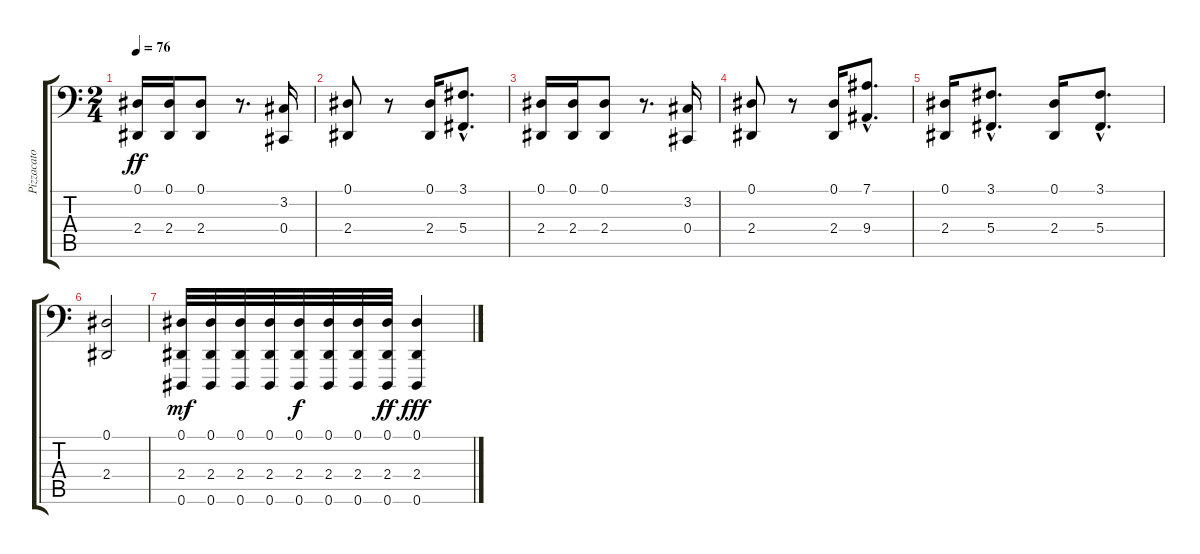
\track ("Pizzacato / Timpani" "Pizzacato ") {instrument pizzicatostrings}
\staff {score tabs}
\tuning (Eb3 Bb2 Gb2 Db2 Ab1 Eb1) {hide}
\ts (2 4)
\tempo 76
\clef f4
\ks c
(0.1 2.4).16{dy ff instrument timpani} (0.1 2.4).16 (0.1 2.4).8 r.8{d} (3.2 0.4).16 |
(0.1 2.4).8 r.8 (0.1 2.4).16 (3.1{hac} 5.4{hac}).8{d} |
(0.1 2.4).16 (0.1 2.4).16 (0.1 2.4).8 r.8{d} (3.2 0.4).16 |
(0.1 2.4).8 r.8 (0.1 2.4).16 (7.1{hac} 9.4{hac}).8{d} |
(0.1 2.4).16 (3.1{hac} 5.4{hac}).8{d} (0.1 2.4).16 (3.1{hac} 5.4{hac}).8{d} |
(0.1 2.4).2 |
(0.1 2.4 0.6).32{dy mf} (0.1 2.4 0.6).32 (0.1 2.4 0.6).32 (0.1 2.4 0.6).32 (0.1 2.4 0.6).32{dy f} (0.1 2.4 0.6).32 (0.1 2.4 0.6).32 (0.1 2.4 0.6).32{dy ff} (0.1 2.4 0.6).4{dy fff}
